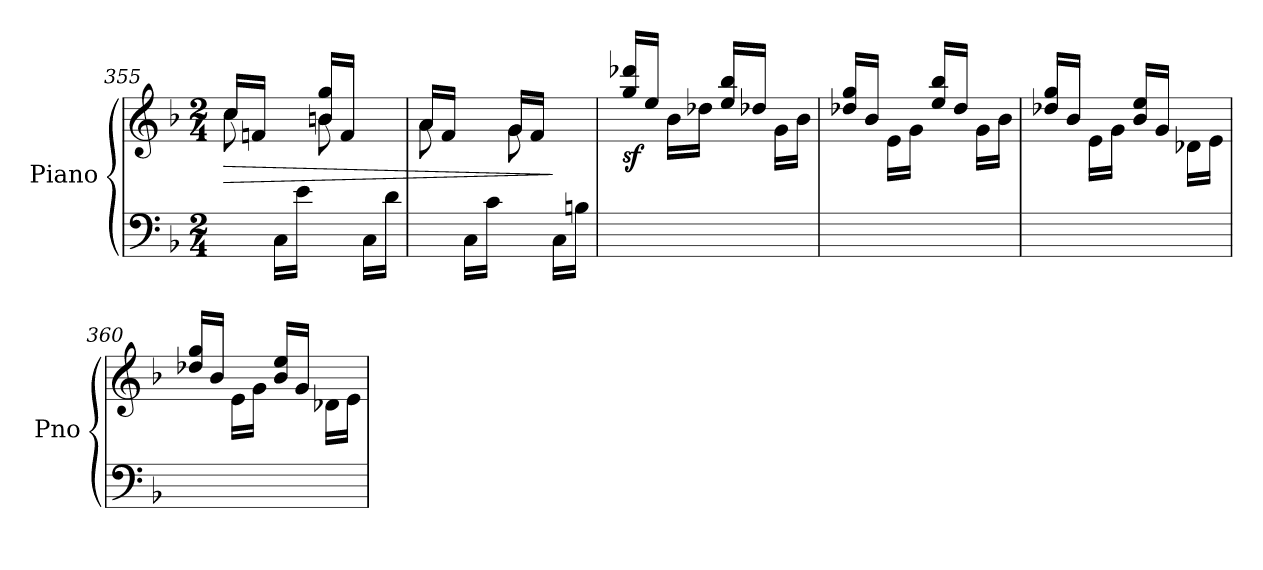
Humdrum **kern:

**kern	**kern	**dynam
*part1	*part1	*part1
*staff2	*staff1	*staff1/2
*I"Piano	*	*
*I'Pno	*	*
*clefF4	*clefG2	*
*k[b-]	*k[b-]	*
*M2/4	*M2/4	*
=355	=355	=355
!	!	!LO:HP:b
*	*^	*
8ryy	16cc/LL	8cc\	>
.	16fn/JJ	.	.
16C\LL	8ryy	8ryy	.
16e\JJ	.	.	.
8ryy	16bn/ 16gg/LL	8b\	.
.	16f/JJ	.	.
16C\LL	8ryy	8ryy	.
16d\JJ	.	.	.
=356	=356	=356	=356
8ryy	16a/LL	8a\	.
.	16f/JJ	.	.
16C\LL	8ryy	8ryy	.
16c\JJ	.	.	.
8ryy	16g/LL	8g\	.
.	16f/JJ	.	.
16C\LL	8ryy	8ryy	]
16Bn\JJ	.	.	.
=357	=357	=357	=357
!	!	!	!LO:DY:b
8ryy	16gg/ 16ddd-X/LL	8ryy	sf
.	16ee/JJ	.	.
8ryy	8ryy	16b-\LL	.
.	.	16dd-X\JJ	.
8ryy	16ee/ 16bb-/LL	8ryy	.
.	16dd-X/JJ	.	.
8ryy	8ryy	16g\LL	.
.	.	16b-\JJ	.
=358	=358	=358	=358
8ryy	16dd-X/ 16gg/LL	8ryy	.
.	16b-/JJ	.	.
8ryy	8ryy	16e\LL	.
.	.	16g\JJ	.
8ryy	16ee/ 16bb-/LL	8ryy	.
.	16dd-/JJ	.	.
8ryy	8ryy	16g\LL	.
.	.	16b-\JJ	.
!!LO:PB:g=z	!!
=359	=359	=359	=359
8ryy	16dd-X/ 16gg/LL	8ryy	.
.	16b-/JJ	.	.
8ryy	8ryy	16e\LL	.
.	.	16g\JJ	.
8ryy	16b-/ 16ee/LL	8ryy	.
.	16g/JJ	.	.
8ryy	8ryy	16d-X\LL	.
.	.	16e\JJ	.
=360	=360	=360	=360
8ryy	16dd-X/ 16gg/LL	8ryy	.
.	16b-/JJ	.	.
8ryy	8ryy	16e\LL	.
.	.	16g\JJ	.
8ryy	16b-/ 16ee/LL	8ryy	.
.	16g/JJ	.	.
8ryy	8ryy	16d-X\LL	.
.	.	16e\JJ	.
*	*v	*v	*
=	=	=
*-	*-	*-
